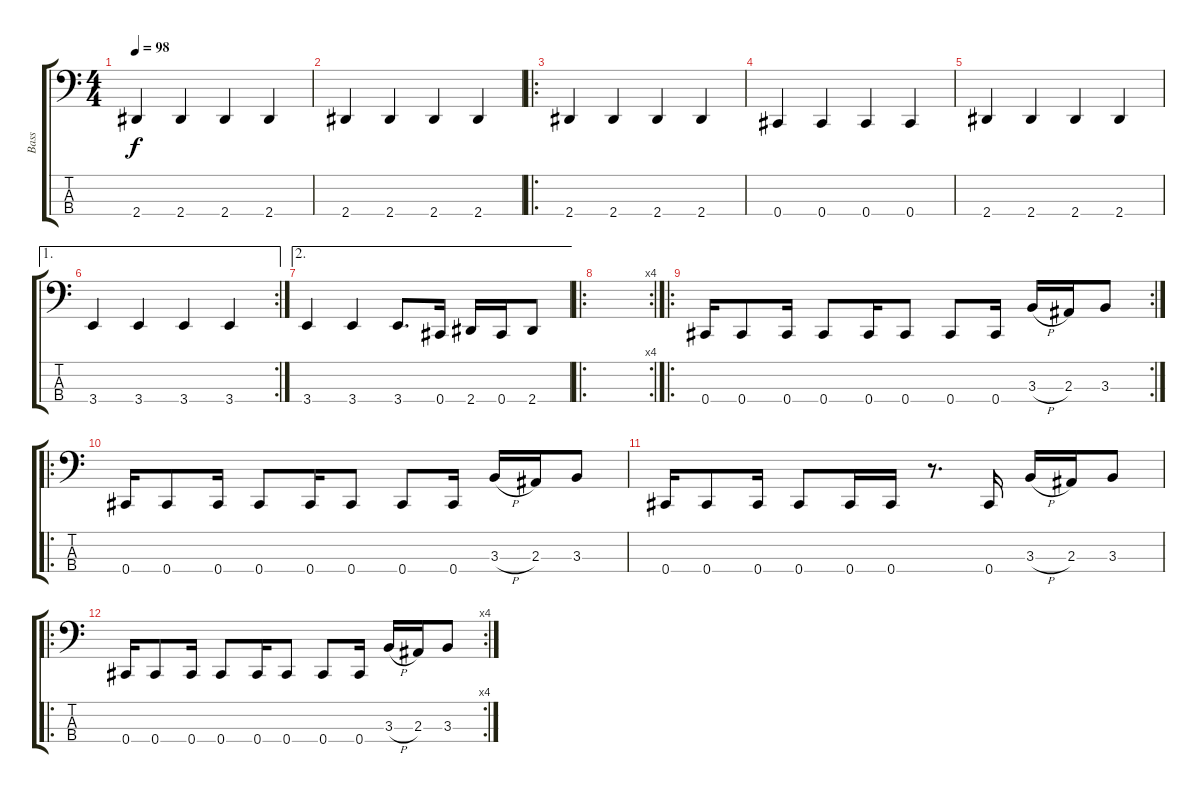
\track ("Bass" "Bass") {instrument electricbassfinger}
\staff {score tabs}
\tuning (Gb2 Db2 Ab1 Db1) {hide}
\ts (4 4)
\tempo 98
\clef f4
\ks c
2.4.4{dy f} 2.4.4 2.4.4 2.4.4 |
2.4.4 2.4.4 2.4.4 2.4.4 |
\ro
2.4.4 2.4.4 2.4.4 2.4.4 |
0.4.4 0.4.4 0.4.4 0.4.4 |
2.4.4 2.4.4 2.4.4 2.4.4 |
\ae 1
\rc 2
3.4.4 3.4.4 3.4.4 3.4.4 |
\ae 2
3.4.4 3.4.4 3.4.8{d} 0.4.16 2.4.16 0.4.16 2.4.8 |
\ro
\rc 4
|
\ro
\rc 2
0.4.16 0.4.8 0.4.16 0.4.8 0.4.16 0.4.8 0.4.8 0.4.16 3.3{h}.16 2.3.16 3.3.8 |
\ro
0.4.16 0.4.8 0.4.16 0.4.8 0.4.16 0.4.8 0.4.8 0.4.16 3.3{h}.16 2.3.16 3.3.8 |
0.4.16 0.4.8 0.4.16 0.4.8 0.4.16 0.4.16 r.8{d} 0.4.16 3.3{h}.16 2.3.16 3.3.8 |
\ro
\rc 4
0.4.16 0.4.8 0.4.16 0.4.8 0.4.16 0.4.8 0.4.8 0.4.16 3.3{h}.16 2.3.16 3.3.8
